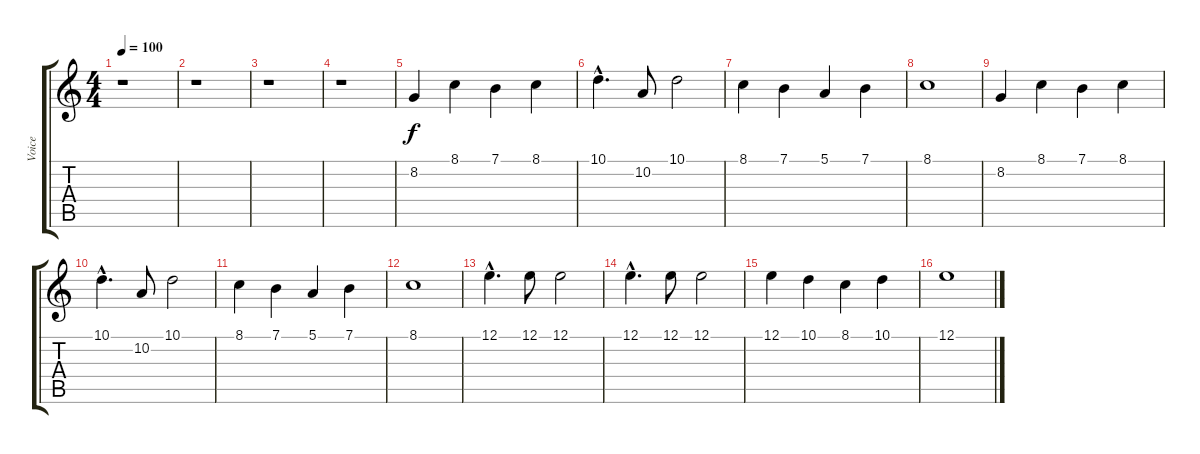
\track ("Voice" "Voice") {instrument tangoaccordion}
\staff {score tabs}
\tuning (E4 B3 G3 D3 A2 E2) {hide}
\ts (4 4)
\tempo 100
\clef g2
\ks c
r.1{dy f instrument tangoaccordion} |
r.1 |
r.1 |
r.1 |
8.2.4 8.1.4 7.1.4 8.1.4 |
10.1{hac}.4{d} 10.2.8 10.1.2 |
8.1.4 7.1.4 5.1.4 7.1.4 |
8.1.1 |
8.2.4 8.1.4 7.1.4 8.1.4 |
10.1{hac}.4{d} 10.2.8 10.1.2 |
8.1.4 7.1.4 5.1.4 7.1.4 |
8.1.1 |
12.1{hac}.4{d} 12.1.8 12.1.2 |
12.1{hac}.4{d} 12.1.8 12.1.2 |
12.1.4 10.1.4 8.1.4 10.1.4 |
12.1.1
